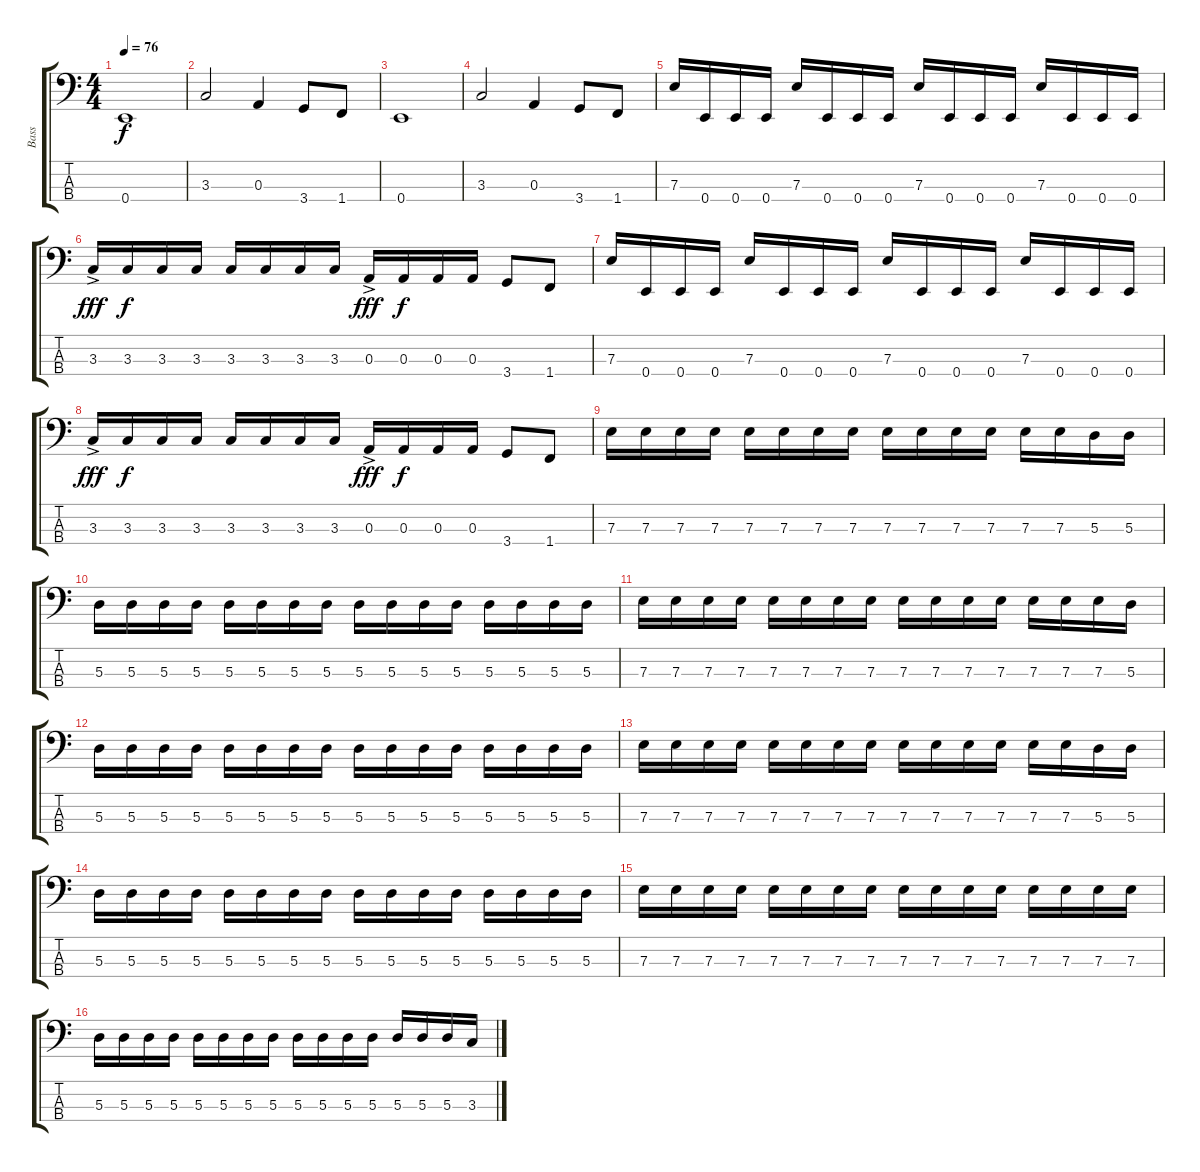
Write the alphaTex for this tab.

\track ("Bass" "Bass") {instrument electricbassfinger}
\staff {score tabs}
\tuning (G2 D2 A1 E1) {hide}
\ts (4 4)
\tempo 76
\clef f4
\ks c
0.4.1{dy f} |
3.3.2{volume 12} 0.3.4 3.4.8{volume 16} 1.4.8 |
0.4.1 |
3.3.2{volume 12} 0.3.4 3.4.8{volume 16} 1.4.8 |
7.3.16 0.4.16 0.4.16 0.4.16 7.3.16 0.4.16 0.4.16 0.4.16 7.3.16 0.4.16 0.4.16 0.4.16 7.3.16 0.4.16 0.4.16 0.4.16 |
3.3{ac}.16{dy fff} 3.3.16{dy f} 3.3.16 3.3.16 3.3.16 3.3.16 3.3.16 3.3.16 0.3{ac}.16{dy fff} 0.3.16{dy f} 0.3.16 0.3.16 3.4.8 1.4.8 |
7.3.16 0.4.16 0.4.16 0.4.16 7.3.16 0.4.16 0.4.16 0.4.16 7.3.16 0.4.16 0.4.16 0.4.16 7.3.16 0.4.16 0.4.16 0.4.16 |
3.3{ac}.16{dy fff} 3.3.16{dy f} 3.3.16 3.3.16 3.3.16 3.3.16 3.3.16 3.3.16 0.3{ac}.16{dy fff} 0.3.16{dy f} 0.3.16 0.3.16 3.4.8 1.4.8 |
7.3.16{volume 12} 7.3.16 7.3.16 7.3.16 7.3.16 7.3.16 7.3.16 7.3.16 7.3.16 7.3.16 7.3.16 7.3.16 7.3.16 7.3.16 5.3.16 5.3.16 |
5.3.16 5.3.16 5.3.16 5.3.16 5.3.16 5.3.16 5.3.16 5.3.16 5.3.16 5.3.16 5.3.16 5.3.16 5.3.16 5.3.16 5.3.16 5.3.16 |
7.3.16 7.3.16 7.3.16 7.3.16 7.3.16 7.3.16 7.3.16 7.3.16 7.3.16 7.3.16 7.3.16 7.3.16 7.3.16 7.3.16 7.3.16 5.3.16 |
5.3.16 5.3.16 5.3.16 5.3.16 5.3.16 5.3.16 5.3.16 5.3.16 5.3.16 5.3.16 5.3.16 5.3.16 5.3.16 5.3.16 5.3.16 5.3.16 |
7.3.16 7.3.16 7.3.16 7.3.16 7.3.16 7.3.16 7.3.16 7.3.16 7.3.16 7.3.16 7.3.16 7.3.16 7.3.16 7.3.16 5.3.16 5.3.16 |
5.3.16 5.3.16 5.3.16 5.3.16 5.3.16 5.3.16 5.3.16 5.3.16 5.3.16 5.3.16 5.3.16 5.3.16 5.3.16 5.3.16 5.3.16 5.3.16 |
7.3.16 7.3.16 7.3.16 7.3.16 7.3.16 7.3.16 7.3.16 7.3.16 7.3.16 7.3.16 7.3.16 7.3.16 7.3.16 7.3.16 7.3.16 7.3.16 |
5.3.16 5.3.16 5.3.16 5.3.16 5.3.16 5.3.16 5.3.16 5.3.16 5.3.16 5.3.16 5.3.16 5.3.16 5.3.16 5.3.16 5.3.16 3.3.16{volume 16}
